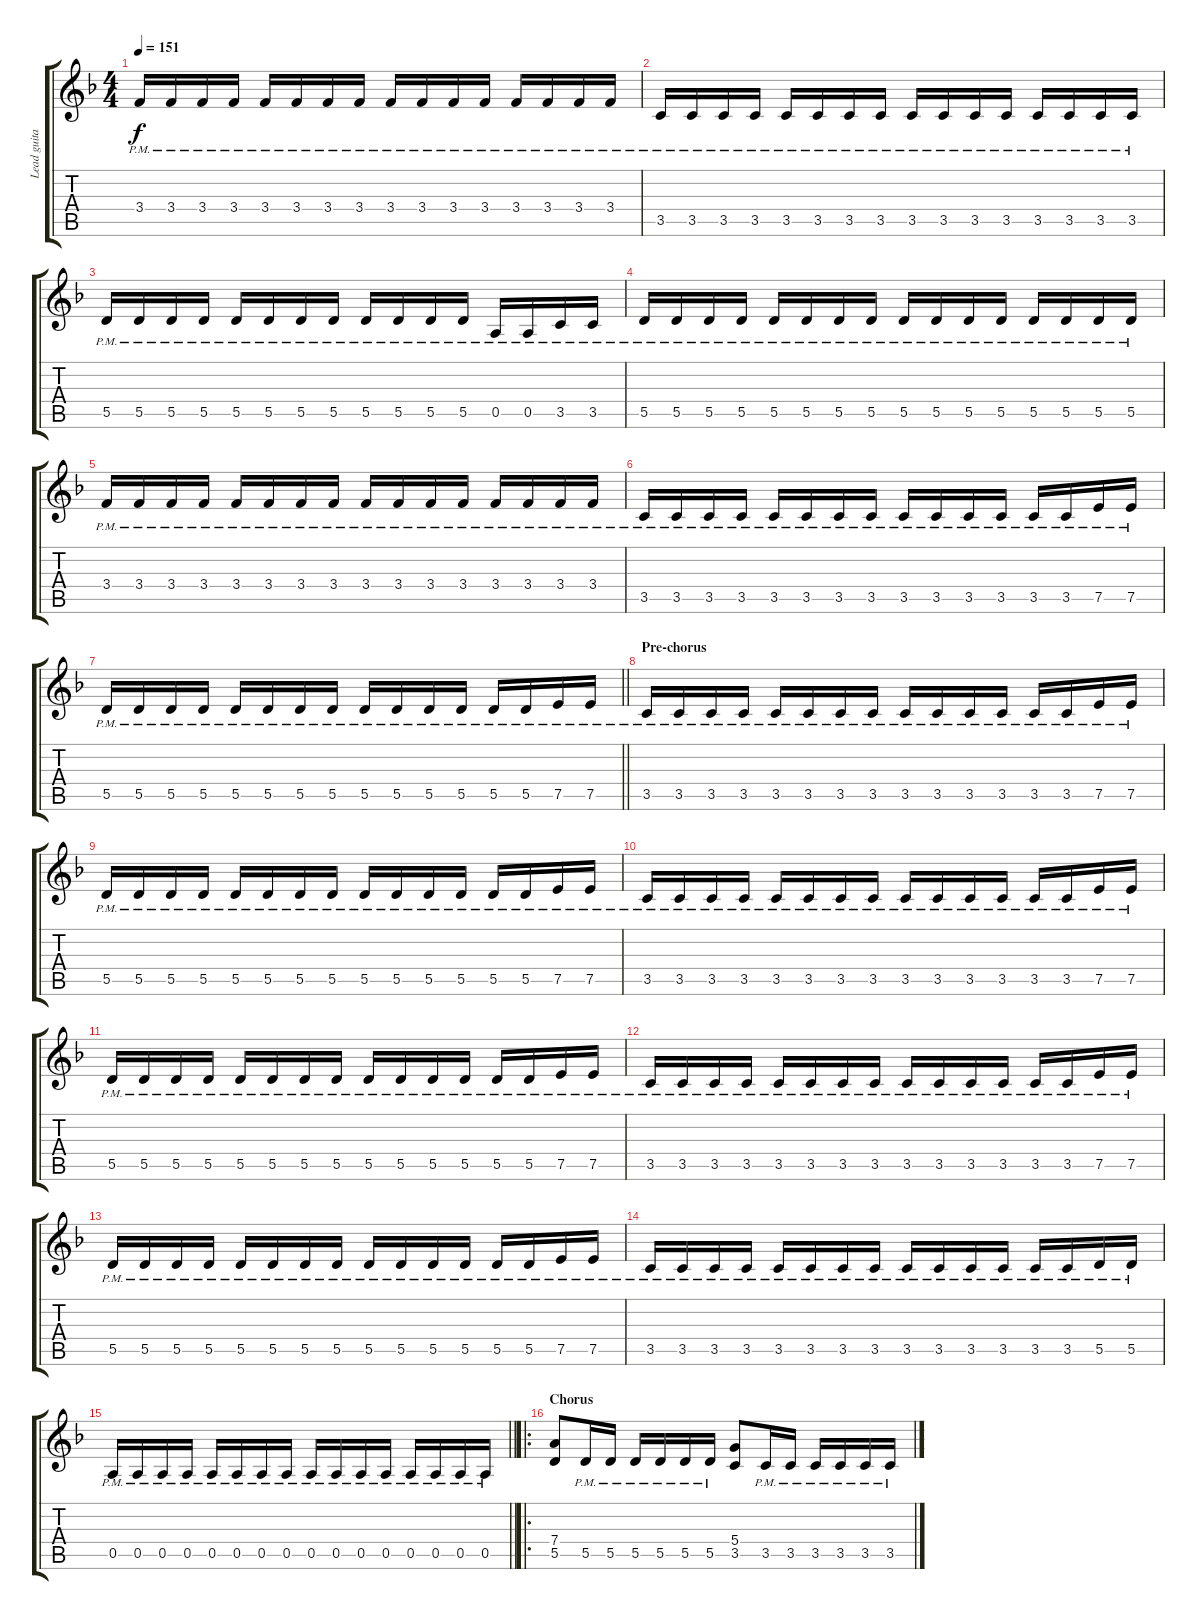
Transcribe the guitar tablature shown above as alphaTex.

\track ("Lead guitar" "Lead guita") {instrument distortionguitar}
\staff {score tabs}
\tuning (E4 B3 G3 D3 A2 E2) {hide}
\ts (4 4)
\tempo 151
\clef g2
\ks dminor
3.4{pm}.16{dy f} 3.4{pm}.16 3.4{pm}.16 3.4{pm}.16 3.4{pm}.16 3.4{pm}.16 3.4{pm}.16 3.4{pm}.16 3.4{pm}.16 3.4{pm}.16 3.4{pm}.16 3.4{pm}.16 3.4{pm}.16 3.4{pm}.16 3.4{pm}.16 3.4{pm}.16 |
3.5{pm}.16 3.5{pm}.16 3.5{pm}.16 3.5{pm}.16 3.5{pm}.16 3.5{pm}.16 3.5{pm}.16 3.5{pm}.16 3.5{pm}.16 3.5{pm}.16 3.5{pm}.16 3.5{pm}.16 3.5{pm}.16 3.5{pm}.16 3.5{pm}.16 3.5{pm}.16 |
5.5{pm}.16 5.5{pm}.16 5.5{pm}.16 5.5{pm}.16 5.5{pm}.16 5.5{pm}.16 5.5{pm}.16 5.5{pm}.16 5.5{pm}.16 5.5{pm}.16 5.5{pm}.16 5.5{pm}.16 0.5{pm}.16 0.5{pm}.16 3.5{pm}.16 3.5{pm}.16 |
5.5{pm}.16 5.5{pm}.16 5.5{pm}.16 5.5{pm}.16 5.5{pm}.16 5.5{pm}.16 5.5{pm}.16 5.5{pm}.16 5.5{pm}.16 5.5{pm}.16 5.5{pm}.16 5.5{pm}.16 5.5{pm}.16 5.5{pm}.16 5.5{pm}.16 5.5{pm}.16 |
3.4{pm}.16 3.4{pm}.16 3.4{pm}.16 3.4{pm}.16 3.4{pm}.16 3.4{pm}.16 3.4{pm}.16 3.4{pm}.16 3.4{pm}.16 3.4{pm}.16 3.4{pm}.16 3.4{pm}.16 3.4{pm}.16 3.4{pm}.16 3.4{pm}.16 3.4{pm}.16 |
3.5{pm}.16 3.5{pm}.16 3.5{pm}.16 3.5{pm}.16 3.5{pm}.16 3.5{pm}.16 3.5{pm}.16 3.5{pm}.16 3.5{pm}.16 3.5{pm}.16 3.5{pm}.16 3.5{pm}.16 3.5{pm}.16 3.5{pm}.16 7.5{pm}.16 7.5{pm}.16 |
\barLineRight lightlight
5.5{pm}.16 5.5{pm}.16 5.5{pm}.16 5.5{pm}.16 5.5{pm}.16 5.5{pm}.16 5.5{pm}.16 5.5{pm}.16 5.5{pm}.16 5.5{pm}.16 5.5{pm}.16 5.5{pm}.16 5.5{pm}.16 5.5{pm}.16 7.5{pm}.16 7.5{pm}.16 |
\section ("" "Pre-chorus")
3.5{pm}.16 3.5{pm}.16 3.5{pm}.16 3.5{pm}.16 3.5{pm}.16 3.5{pm}.16 3.5{pm}.16 3.5{pm}.16 3.5{pm}.16 3.5{pm}.16 3.5{pm}.16 3.5{pm}.16 3.5{pm}.16 3.5{pm}.16 7.5{pm}.16 7.5{pm}.16 |
5.5{pm}.16 5.5{pm}.16 5.5{pm}.16 5.5{pm}.16 5.5{pm}.16 5.5{pm}.16 5.5{pm}.16 5.5{pm}.16 5.5{pm}.16 5.5{pm}.16 5.5{pm}.16 5.5{pm}.16 5.5{pm}.16 5.5{pm}.16 7.5{pm}.16 7.5{pm}.16 |
3.5{pm}.16 3.5{pm}.16 3.5{pm}.16 3.5{pm}.16 3.5{pm}.16 3.5{pm}.16 3.5{pm}.16 3.5{pm}.16 3.5{pm}.16 3.5{pm}.16 3.5{pm}.16 3.5{pm}.16 3.5{pm}.16 3.5{pm}.16 7.5{pm}.16 7.5{pm}.16 |
5.5{pm}.16 5.5{pm}.16 5.5{pm}.16 5.5{pm}.16 5.5{pm}.16 5.5{pm}.16 5.5{pm}.16 5.5{pm}.16 5.5{pm}.16 5.5{pm}.16 5.5{pm}.16 5.5{pm}.16 5.5{pm}.16 5.5{pm}.16 7.5{pm}.16 7.5{pm}.16 |
3.5{pm}.16 3.5{pm}.16 3.5{pm}.16 3.5{pm}.16 3.5{pm}.16 3.5{pm}.16 3.5{pm}.16 3.5{pm}.16 3.5{pm}.16 3.5{pm}.16 3.5{pm}.16 3.5{pm}.16 3.5{pm}.16 3.5{pm}.16 7.5{pm}.16 7.5{pm}.16 |
5.5{pm}.16 5.5{pm}.16 5.5{pm}.16 5.5{pm}.16 5.5{pm}.16 5.5{pm}.16 5.5{pm}.16 5.5{pm}.16 5.5{pm}.16 5.5{pm}.16 5.5{pm}.16 5.5{pm}.16 5.5{pm}.16 5.5{pm}.16 7.5{pm}.16 7.5{pm}.16 |
3.5{pm}.16 3.5{pm}.16 3.5{pm}.16 3.5{pm}.16 3.5{pm}.16 3.5{pm}.16 3.5{pm}.16 3.5{pm}.16 3.5{pm}.16 3.5{pm}.16 3.5{pm}.16 3.5{pm}.16 3.5{pm}.16 3.5{pm}.16 5.5{pm}.16 5.5{pm}.16 |
\barLineRight lightlight
0.5{pm}.16 0.5{pm}.16 0.5{pm}.16 0.5{pm}.16 0.5{pm}.16 0.5{pm}.16 0.5{pm}.16 0.5{pm}.16 0.5{pm}.16 0.5{pm}.16 0.5{pm}.16 0.5{pm}.16 0.5{pm}.16 0.5{pm}.16 0.5{pm}.16 0.5{pm}.16 |
\ro
\section ("" "Chorus")
(7.4 5.5).8 5.5{pm}.16 5.5{pm}.16 5.5{pm}.16 5.5{pm}.16 5.5{pm}.16 5.5{pm}.16 (5.4 3.5).8 3.5{pm}.16 3.5{pm}.16 3.5{pm}.16 3.5{pm}.16 3.5{pm}.16 3.5{pm}.16
